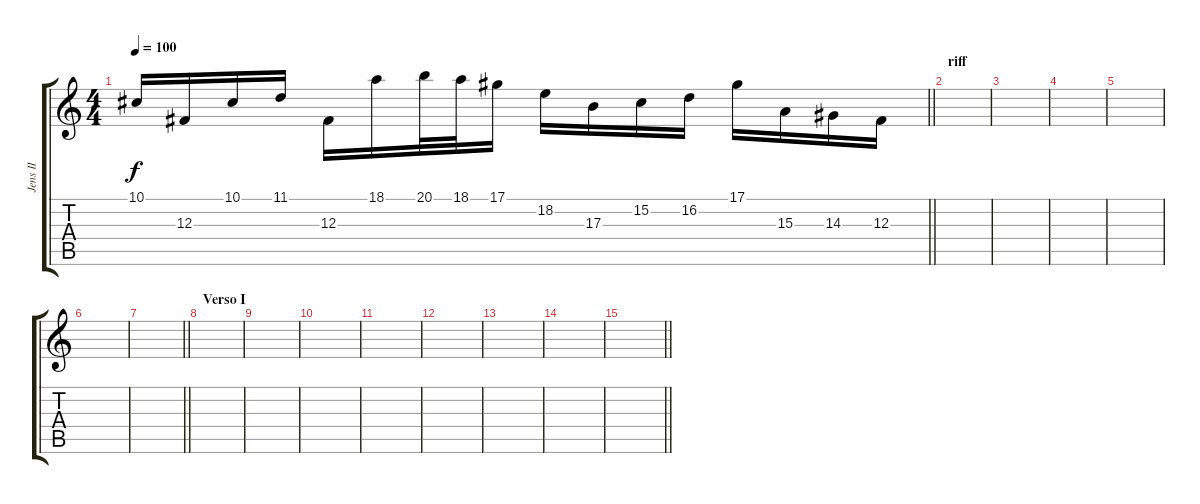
\track ("Jens II" "Jens II") {instrument fx1rain}
\staff {score tabs}
\tuning (Eb4 Bb3 Gb3 Db3 Ab2 Eb2) {hide}
\ts (4 4)
\tempo 100
\clef g2
\barLineRight lightlight
\ks c
10.1.16{dy f} 12.3.16 10.1.16 11.1.16 12.3.16 18.1.16 20.1.32 18.1.32 17.1.16 18.2.16 17.3.16 15.2.16 16.2.16 17.1.16 15.3.16 14.3.16 12.3.16 |
\section ("" "riff")
|
|
|
|
|
\barLineRight lightlight
|
\section ("" "Verso I")
|
|
|
|
|
|
|
\barLineRight lightlight
